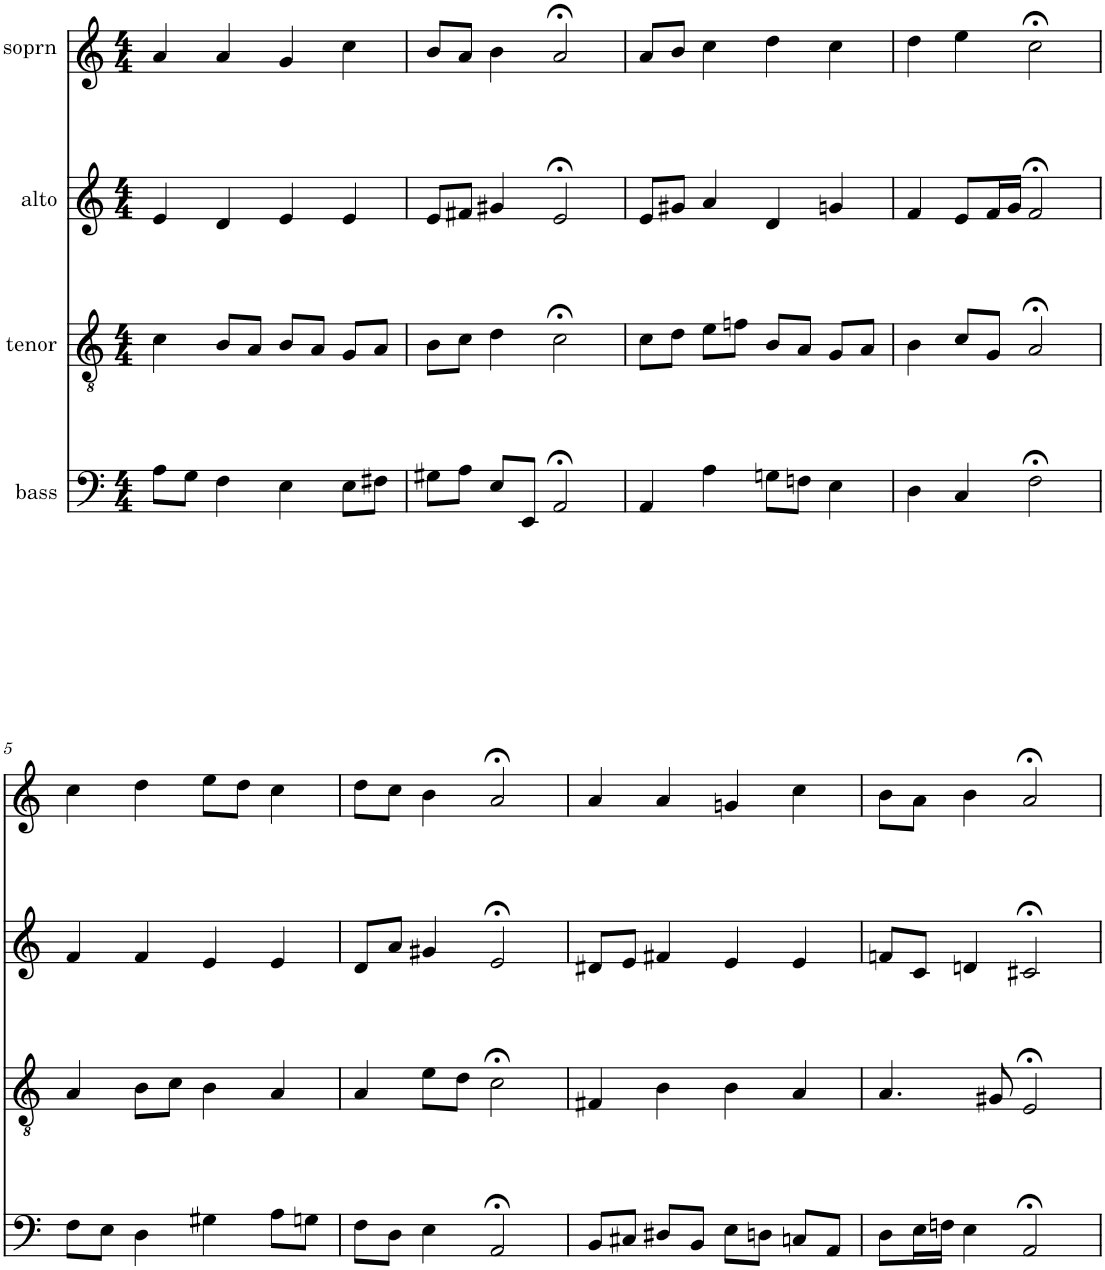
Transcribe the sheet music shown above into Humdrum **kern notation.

**kern	**kern	**kern	**kern
*part4	*part3	*part2	*part1
*staff4	*staff3	*staff2	*staff1
*I"bass	*I"tenor	*I"alto	*I"soprn
*clefF4	*clefGv2	*clefG2	*clefG2
*k[]	*k[]	*k[]	*k[]
*M4/4	*M4/4	*M4/4	*M4/4
=1	=1	=1	=1
8A\L	4c\	4e/	4a/
8G\J	.	.	.
4F\	8B/L	4d/	4a/
.	8A/J	.	.
4E\	8B/L	4e/	4g/
.	8A/J	.	.
8E\L	8G/L	4e/	4cc\
8F#X\J	8A/J	.	.
=2	=2	=2	=2
8G#X\L	8B\L	8e/L	8b/L
8A\J	8c\J	8f#X/J	8a/J
8E/L	4d\	4g#X/	4b\
8EE/J	.	.	.
2AA;</	2c;<\	2e;</	2a;</
=3	=3	=3	=3
4AA/	8c\L	8e/L	8a/L
.	8d\J	8g#X/J	8b/J
4A\	8e\L	4a/	4cc\
.	8fn\J	.	.
8Gn\L	8B/L	4d/	4dd\
8Fn\J	8A/J	.	.
4E\	8G/L	4gn/	4cc\
.	8A/J	.	.
=4	=4	=4	=4
4D\	4B\	4f/	4dd\
4C/	8c/L	8e/L	4ee\
.	8G/J	16f/L	.
.	.	16g/JJ	.
2F;<\	2A;</	2f;</	2cc;<\
!!LO:LB:g=z
=5	=5	=5	=5
8F\L	4A/	4f/	4cc\
8E\J	.	.	.
4D\	8B\L	4f/	4dd\
.	8c\J	.	.
4G#X\	4B\	4e/	8ee\L
.	.	.	8dd\J
8A\L	4A/	4e/	4cc\
8Gn\J	.	.	.
=6	=6	=6	=6
8F\L	4A/	8d/L	8dd\L
8D\J	.	8a/J	8cc\J
4E\	8e\L	4g#X/	4b\
.	8d\J	.	.
2AA;</	2c;<\	2e;</	2a;</
=7	=7	=7	=7
8BB/L	4F#X/	8d#X/L	4a/
8C#X/J	.	8e/J	.
8D#X/L	4B\	4f#X/	4a/
8BB/J	.	.	.
8E\L	4B\	4e/	4gn/
8Dn\J	.	.	.
8Cn/L	4A/	4e/	4cc\
8AA/J	.	.	.
=8	=8	=8	=8
8D\L	4.A/	8fn/L	8b\L
16E\L	.	8c/J	8a\J
16Fn\JJ	.	.	.
4E\	.	4dn/	4b\
.	8G#X/	.	.
2AA;</	2E;</	2c#X;</	2a;</
=	=	=	=
*-	*-	*-	*-
